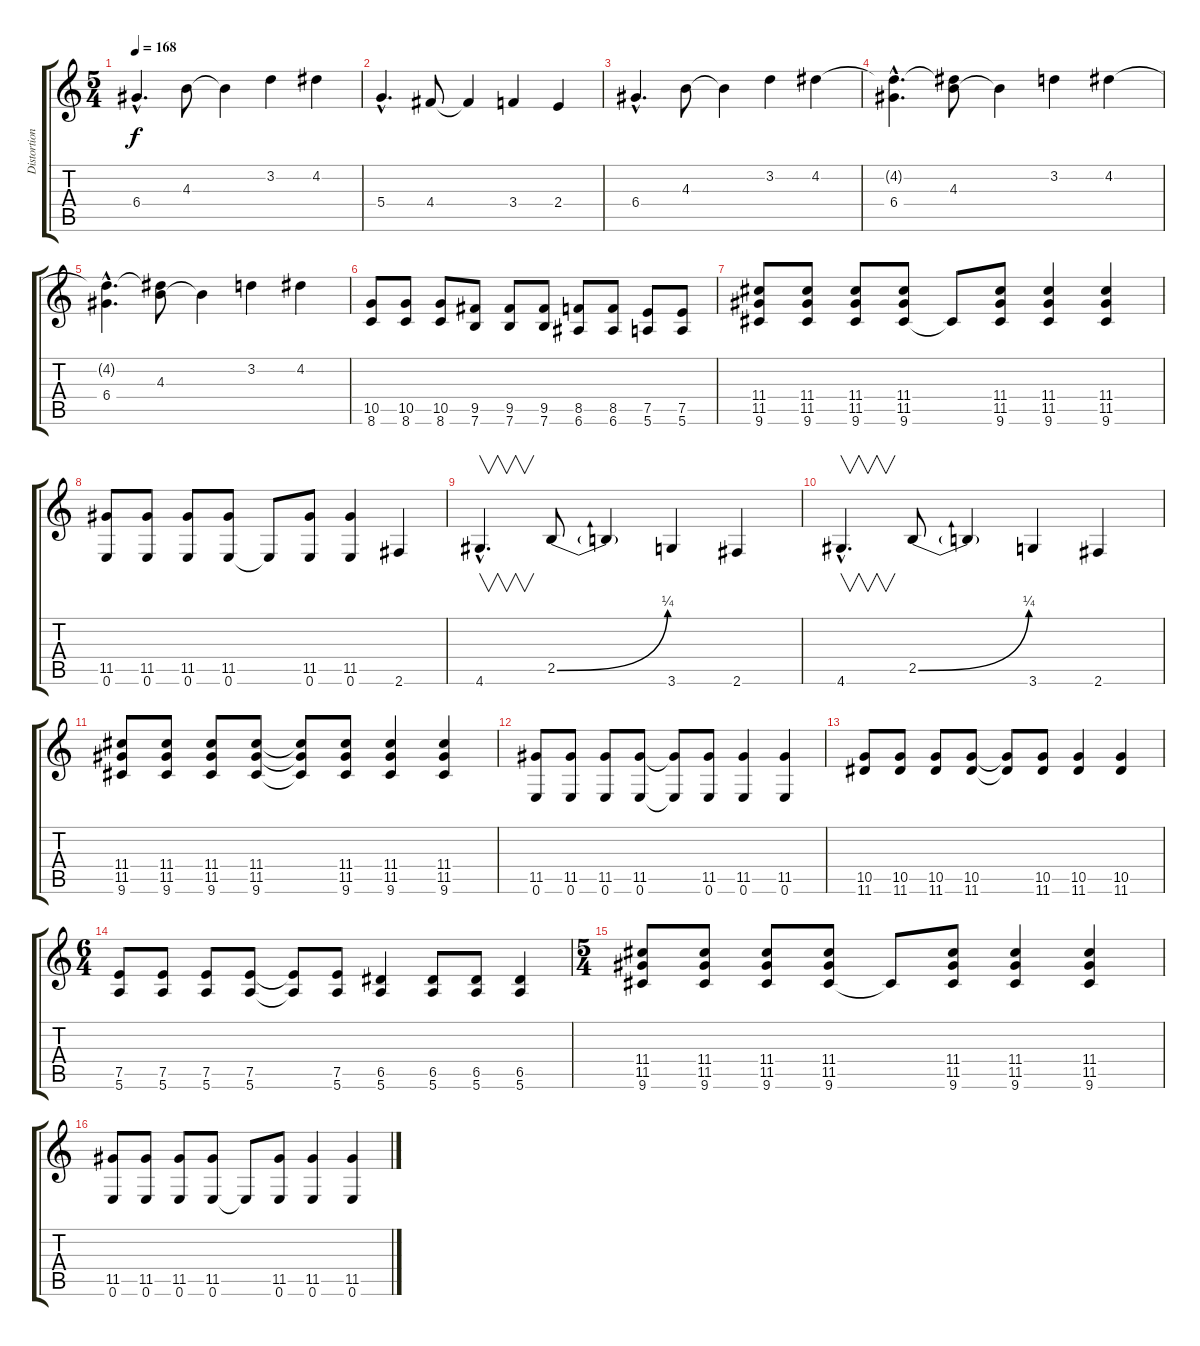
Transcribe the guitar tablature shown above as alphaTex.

\track ("Distortion Guitar" "Distortion") {instrument distortionguitar}
\staff {score tabs}
\tuning (E4 B3 G3 D3 A2 E2) {hide}
\ts (5 4)
\tempo 168
\clef g2
\ks c
6.4{hac}.4{d dy f} 4.3.8 4.3{t}.4 3.2.4 4.2.4 |
5.4{hac}.4{d} 4.4.8 4.4{t}.4 3.4.4 2.4.4 |
6.4{hac}.4{d} 4.3.8 4.3{t}.4 3.2.4 4.2.4 |
(4.2{hac t} 6.4{hac}).4{d} (4.2{t} 4.3).8 4.3{t}.4 3.2.4 4.2.4 |
(4.2{hac t} 6.4{hac}).4{d} (4.2{t} 4.3).8 4.3{t}.4 3.2.4 4.2.4 |
(10.5 8.6).8 (10.5 8.6).8 (10.5 8.6).8 (9.5 7.6).8 (9.5 7.6).8 (9.5 7.6).8 (8.5 6.6).8 (8.5 6.6).8 (7.5 5.6).8 (7.5 5.6).8 |
(11.4 11.5 9.6).8 (11.4 11.5 9.6).8 (11.4 11.5 9.6).8 (11.4 11.5 9.6).8 9.6{t}.8 (11.4 11.5 9.6).8 (11.4 11.5 9.6).4 (11.4 11.5 9.6).4 |
(11.5 0.6).8 (11.5 0.6).8 (11.5 0.6).8 (11.5 0.6).8 0.6{t}.8 (11.5 0.6).8 (11.5 0.6).4 2.6.4 |
4.6{hac}.4{v d} 2.5{be (bend 0 0 60 1)}.8 2.5{t}.4 3.6.4 2.6.4 |
4.6{hac}.4{v d} 2.5{be (bend 0 0 60 1)}.8 2.5{t}.4 3.6.4 2.6.4 |
(11.4 11.5 9.6).8 (11.4 11.5 9.6).8 (11.4 11.5 9.6).8 (11.4 11.5 9.6).8 (11.4{t} 11.5{t} 9.6{t}).8 (11.4 11.5 9.6).8 (11.4 11.5 9.6).4 (11.4 11.5 9.6).4 |
(11.5 0.6).8 (11.5 0.6).8 (11.5 0.6).8 (11.5 0.6).8 (11.5{t} 0.6{t}).8 (11.5 0.6).8 (11.5 0.6).4 (11.5 0.6).4 |
(10.5 11.6).8 (10.5 11.6).8 (10.5 11.6).8 (10.5 11.6).8 (10.5{t} 11.6{t}).8 (10.5 11.6).8 (10.5 11.6).4 (10.5 11.6).4 |
\ts (6 4)
(7.5 5.6).8 (7.5 5.6).8 (7.5 5.6).8 (7.5 5.6).8 (7.5{t} 5.6{t}).8 (7.5 5.6).8 (6.5 5.6).4 (6.5 5.6).8 (6.5 5.6).8 (6.5 5.6).4 |
\ts (5 4)
(11.4 11.5 9.6).8 (11.4 11.5 9.6).8 (11.4 11.5 9.6).8 (11.4 11.5 9.6).8 9.6{t}.8 (11.4 11.5 9.6).8 (11.4 11.5 9.6).4 (11.4 11.5 9.6).4 |
(11.5 0.6).8 (11.5 0.6).8 (11.5 0.6).8 (11.5 0.6).8 0.6{t}.8 (11.5 0.6).8 (11.5 0.6).4 (11.5 0.6).4
